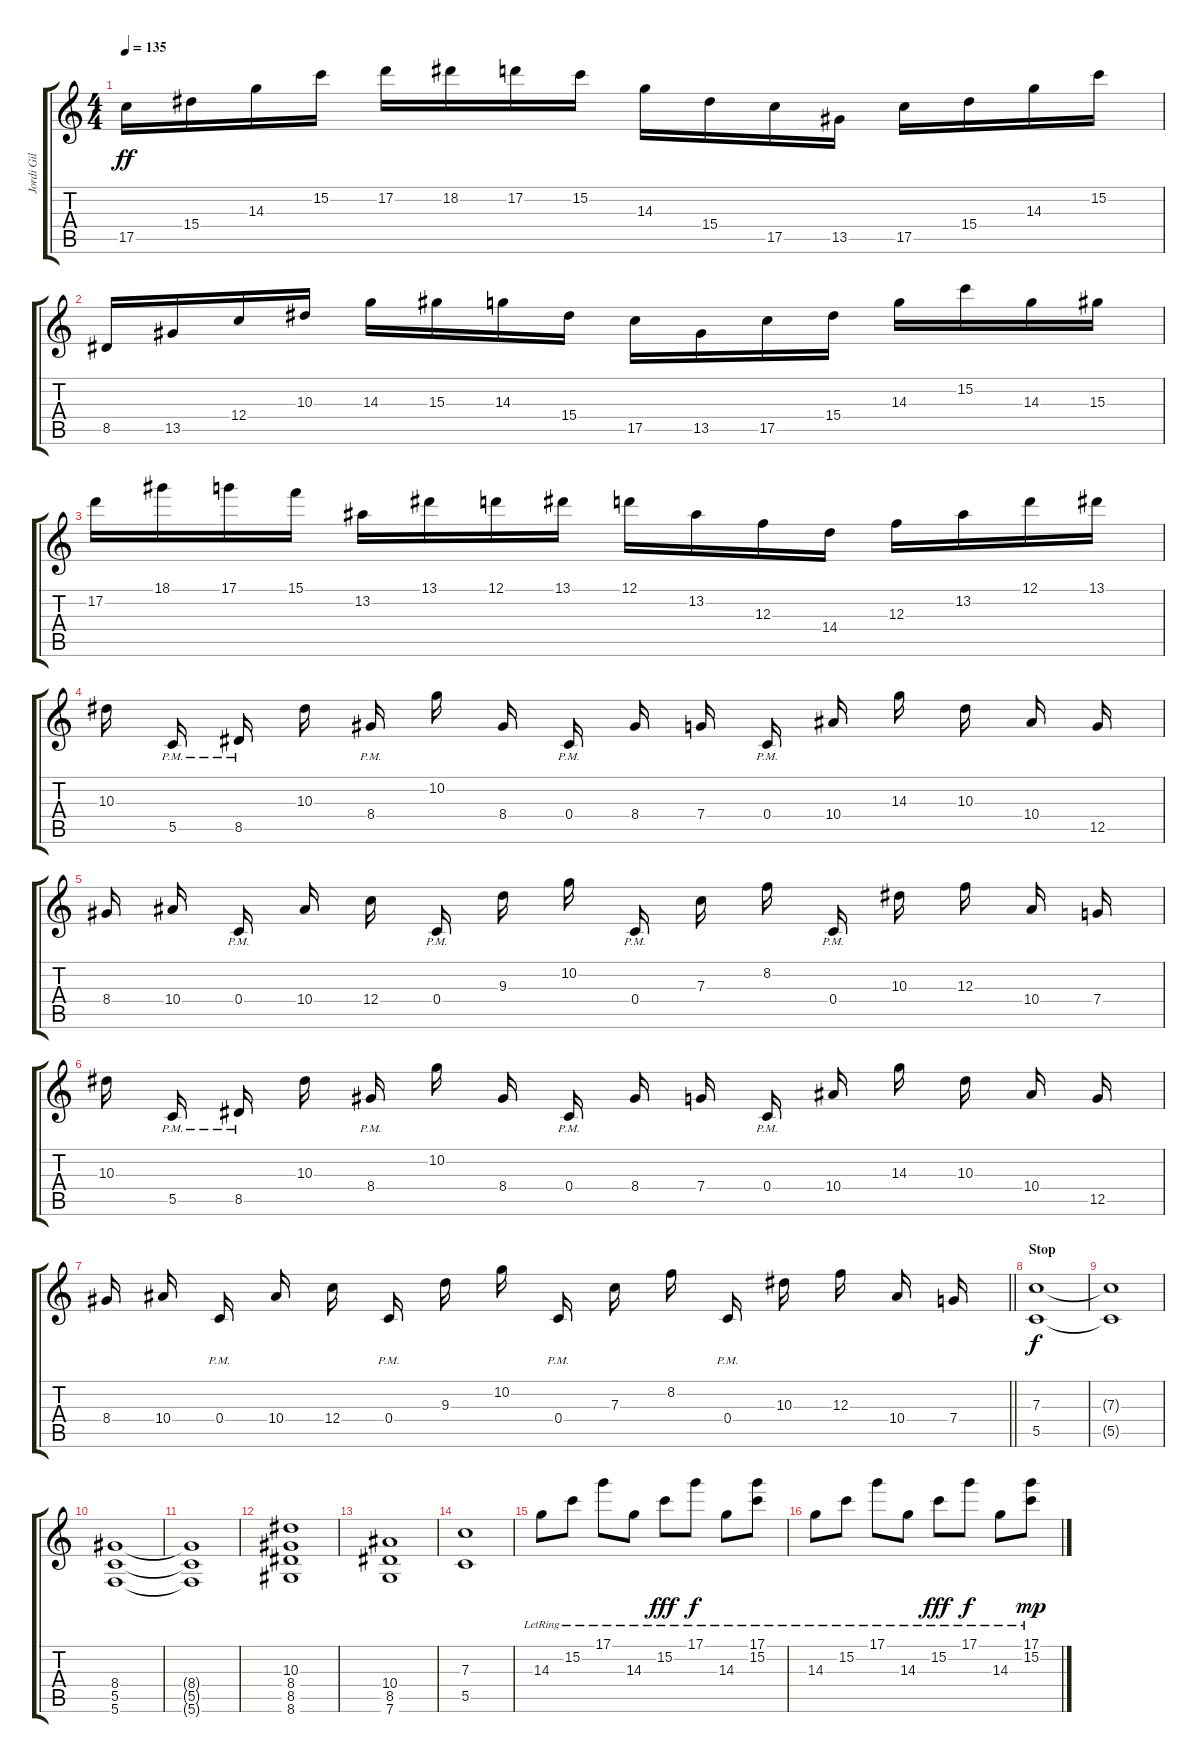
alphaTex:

\track ("Jordi Gil" "Jordi Gil") {instrument overdrivenguitar}
\staff {score tabs}
\tuning (D4 A3 F3 C3 G2 C2) {hide}
\ts (4 4)
\tempo 135
\clef g2
\ks c
17.5.16{dy ff} 15.4.16 14.3.16 15.2.16 17.2.16 18.2.16 17.2.16 15.2.16 14.3.16 15.4.16 17.5.16 13.5.16 17.5.16 15.4.16 14.3.16 15.2.16 |
8.5.16 13.5.16 12.4.16 10.3.16 14.3.16 15.3.16 14.3.16 15.4.16 17.5.16 13.5.16 17.5.16 15.4.16 14.3.16 15.2.16 14.3.16 15.3.16 |
17.2.16 18.1.16 17.1.16 15.1.16 13.2.16 13.1.16 12.1.16 13.1.16 12.1.16 13.2.16 12.3.16 14.4.16 12.3.16 13.2.16 12.1.16 13.1.16 |
10.3.16{beam split} 5.5{pm}.16{beam split} 8.5{pm}.16{beam split} 10.3.16 8.4{pm}.16{beam split} 10.2.16{beam split} 8.4.16{beam split} 0.4{pm}.16 8.4.16{beam split} 7.4.16{beam split} 0.4{pm}.16{beam split} 10.4.16 14.3.16{beam split} 10.3.16{beam split} 10.4.16{beam split} 12.5.16 |
8.4.16{beam split} 10.4.16{beam split} 0.4{pm}.16{beam split} 10.4.16 12.4.16{beam split} 0.4{pm}.16{beam split} 9.3.16{beam split} 10.2.16 0.4{pm}.16{beam split} 7.3.16{beam split} 8.2.16{beam split} 0.4{pm}.16 10.3.16{beam split} 12.3.16{beam split} 10.4.16{beam split} 7.4.16 |
10.3.16{beam split} 5.5{pm}.16{beam split} 8.5{pm}.16{beam split} 10.3.16 8.4{pm}.16{beam split} 10.2.16{beam split} 8.4.16{beam split} 0.4{pm}.16 8.4.16{beam split} 7.4.16{beam split} 0.4{pm}.16{beam split} 10.4.16 14.3.16{beam split} 10.3.16{beam split} 10.4.16{beam split} 12.5.16 |
\barLineRight lightlight
8.4.16{beam split} 10.4.16{beam split} 0.4{pm}.16{beam split} 10.4.16 12.4.16{beam split} 0.4{pm}.16{beam split} 9.3.16{beam split} 10.2.16 0.4{pm}.16{beam split} 7.3.16{beam split} 8.2.16{beam split} 0.4{pm}.16 10.3.16{beam split} 12.3.16{beam split} 10.4.16{beam split} 7.4.16 |
\section ("" "Stop")
(7.3 5.5).1{dy f} |
(7.3{t} 5.5{t}).1 |
(8.4 5.5 5.6).1 |
(8.4{t} 5.5{t} 5.6{t}).1 |
(10.3 8.4 8.5 8.6).1 |
(10.4 8.5 7.6).1 |
(7.3 5.5).1 |
14.3{lr}.8 15.2{lr}.8 17.1{lr}.8 14.3{lr}.8 15.2{lr}.8{dy fff} 17.1{lr}.8{dy f} 14.3{lr}.8 (17.1{lr} 15.2{lr}).8 |
14.3{lr}.8 15.2{lr}.8 17.1{lr}.8 14.3{lr}.8 15.2{lr}.8{dy fff} 17.1{lr}.8{dy f} 14.3{lr}.8 (17.1{lr} 15.2{lr}).8{dy mp}
